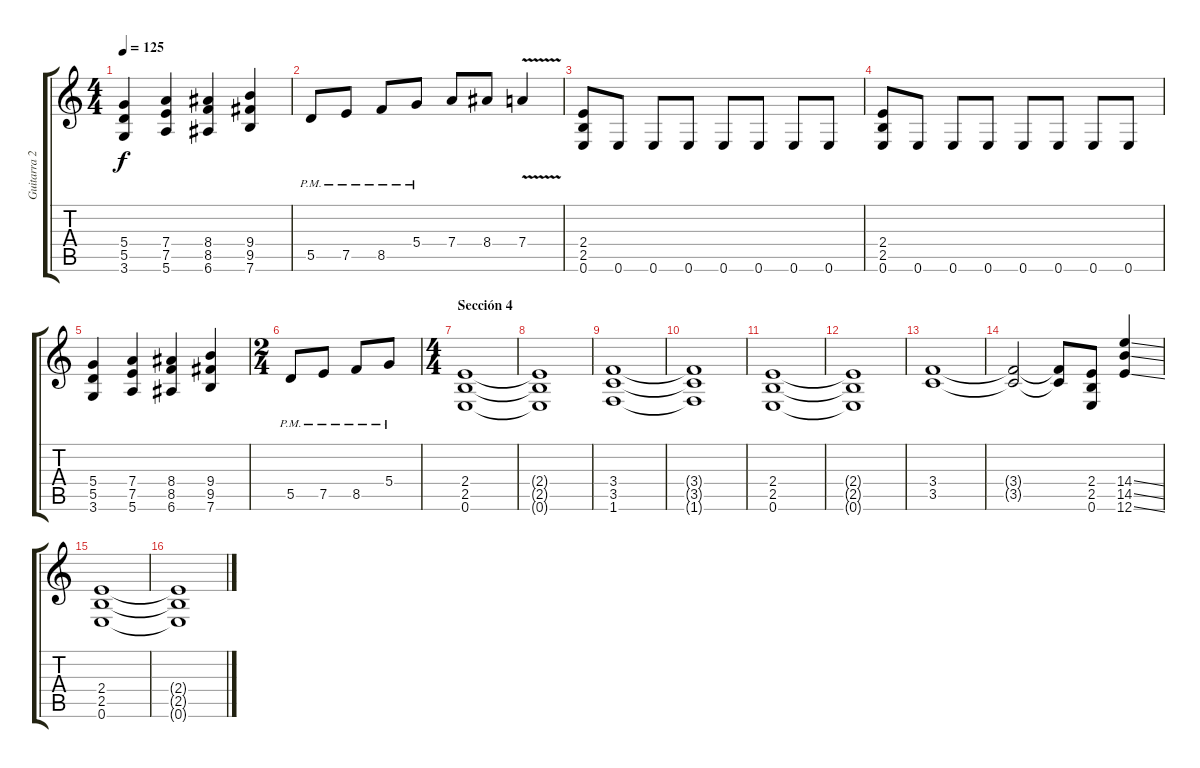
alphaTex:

\track ("Guitarra 2" "Guitarra 2") {instrument distortionguitar}
\staff {score tabs}
\tuning (E4 B3 G3 D3 A2 E2) {hide}
\ts (4 4)
\tempo 125
\clef g2
\ks c
(5.4 5.5 3.6).4{dy f} (7.4 7.5 5.6).4 (8.4 8.5 6.6).4 (9.4 9.5 7.6).4 |
5.5{pm}.8 7.5{pm}.8 8.5{pm}.8 5.4{pm}.8 7.4.8 8.4.8 7.4{v}.4 |
(2.4 2.5 0.6).8 0.6.8 0.6.8 0.6.8 0.6.8 0.6.8 0.6.8 0.6.8 |
(2.4 2.5 0.6).8 0.6.8 0.6.8 0.6.8 0.6.8 0.6.8 0.6.8 0.6.8 |
(5.4 5.5 3.6).4 (7.4 7.5 5.6).4 (8.4 8.5 6.6).4 (9.4 9.5 7.6).4 |
\ts (2 4)
5.5{pm}.8 7.5{pm}.8 8.5{pm}.8 5.4{pm}.8 |
\ts (4 4)
\section ("" "Sección 4")
(2.4 2.5 0.6).1 |
(2.4{t} 2.5{t} 0.6{t}).1 |
(3.4 3.5 1.6).1 |
(3.4{t} 3.5{t} 1.6{t}).1 |
(2.4 2.5 0.6).1 |
(2.4{t} 2.5{t} 0.6{t}).1 |
(3.4 3.5).1 |
(3.4{t} 3.5{t}).2 (3.4{t} 3.5{t}).8 (2.4 2.5 0.6).8 (14.4{ss} 14.5{ss} 12.6{ss}).4 |
(2.4 2.5 0.6).1 |
(2.4{t} 2.5{t} 0.6{t}).1
